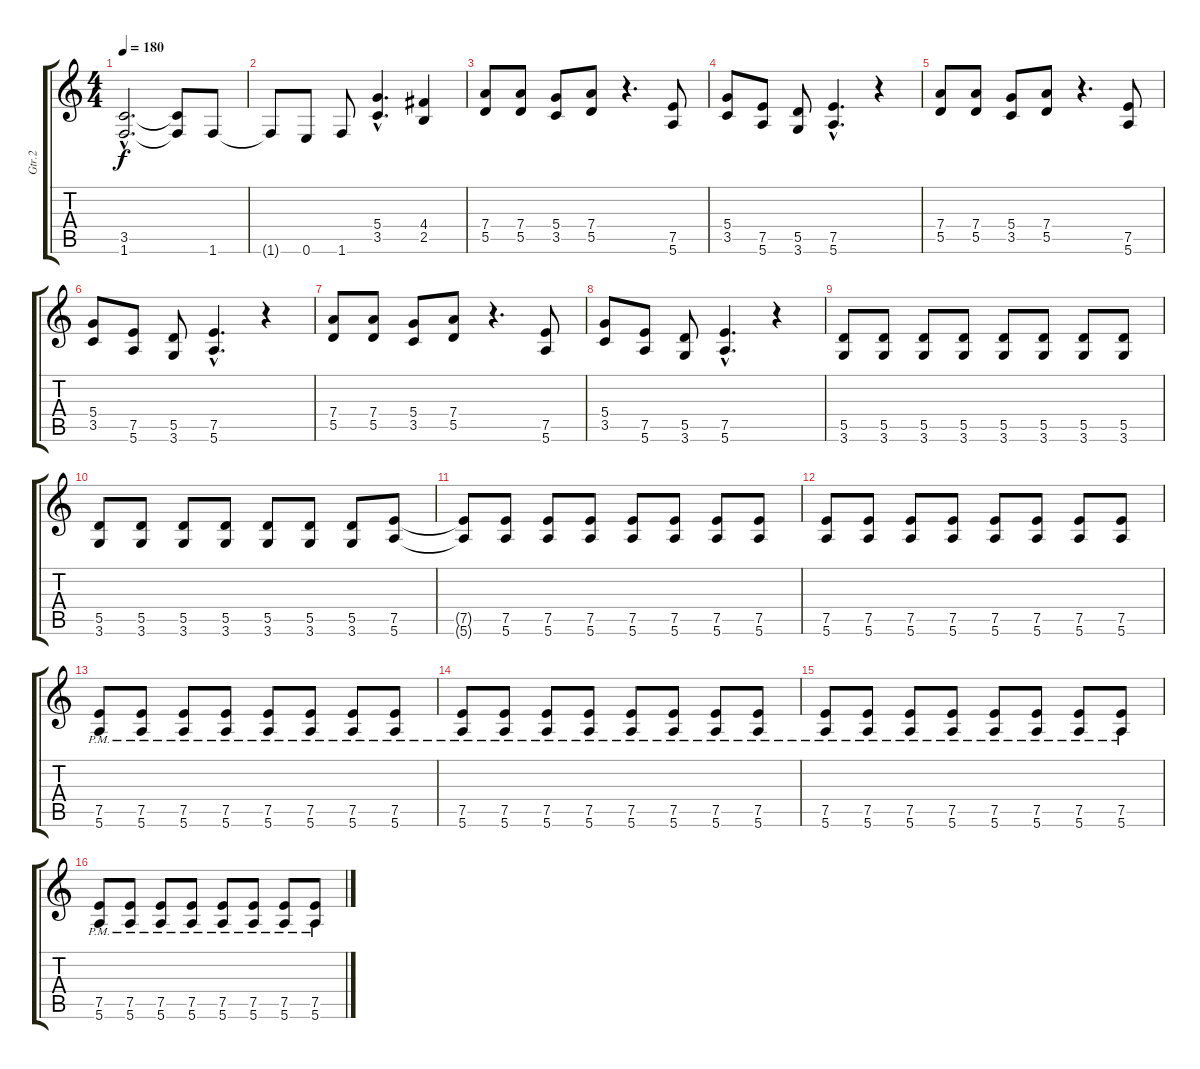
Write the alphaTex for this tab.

\track ("Gtr.2" "Gtr.2") {instrument overdrivenguitar}
\staff {score tabs}
\tuning (E4 B3 G3 D3 A2 E2) {hide}
\ts (4 4)
\tempo 180
\clef g2
\ks c
(3.5{hac t} 1.6{hac t}).2{d dy f} (3.5{t} 1.6{t}).8 1.6.8 |
1.6{t}.8 0.6.8 1.6.8 (5.4{hac} 3.5{hac}).4{d} (4.4 2.5).4 |
(7.4 5.5).8 (7.4 5.5).8 (5.4 3.5).8 (7.4 5.5).8 r.4{d} (7.5 5.6).8 |
(5.4 3.5).8 (7.5 5.6).8 (5.5 3.6).8 (7.5{hac} 5.6{hac}).4{d} r.4 |
(7.4 5.5).8 (7.4 5.5).8 (5.4 3.5).8 (7.4 5.5).8 r.4{d} (7.5 5.6).8 |
(5.4 3.5).8 (7.5 5.6).8 (5.5 3.6).8 (7.5{hac} 5.6{hac}).4{d} r.4 |
(7.4 5.5).8 (7.4 5.5).8 (5.4 3.5).8 (7.4 5.5).8 r.4{d} (7.5 5.6).8 |
(5.4 3.5).8 (7.5 5.6).8 (5.5 3.6).8 (7.5{hac} 5.6{hac}).4{d} r.4 |
(5.5 3.6).8 (5.5 3.6).8 (5.5 3.6).8 (5.5 3.6).8 (5.5 3.6).8 (5.5 3.6).8 (5.5 3.6).8 (5.5 3.6).8 |
(5.5 3.6).8 (5.5 3.6).8 (5.5 3.6).8 (5.5 3.6).8 (5.5 3.6).8 (5.5 3.6).8 (5.5 3.6).8 (7.5 5.6).8 |
(7.5{t} 5.6{t}).8 (7.5 5.6).8 (7.5 5.6).8 (7.5 5.6).8 (7.5 5.6).8 (7.5 5.6).8 (7.5 5.6).8 (7.5 5.6).8 |
(7.5 5.6).8 (7.5 5.6).8 (7.5 5.6).8 (7.5 5.6).8 (7.5 5.6).8 (7.5 5.6).8 (7.5 5.6).8 (7.5 5.6).8 |
(7.5{pm} 5.6{pm}).8 (7.5{pm} 5.6{pm}).8 (7.5{pm} 5.6{pm}).8 (7.5{pm} 5.6{pm}).8 (7.5{pm} 5.6{pm}).8 (7.5{pm} 5.6{pm}).8 (7.5{pm} 5.6{pm}).8 (7.5{pm} 5.6{pm}).8 |
(7.5{pm} 5.6{pm}).8 (7.5{pm} 5.6{pm}).8 (7.5{pm} 5.6{pm}).8 (7.5{pm} 5.6{pm}).8 (7.5{pm} 5.6{pm}).8 (7.5{pm} 5.6{pm}).8 (7.5{pm} 5.6{pm}).8 (7.5{pm} 5.6{pm}).8 |
(7.5{pm} 5.6{pm}).8 (7.5{pm} 5.6{pm}).8 (7.5{pm} 5.6{pm}).8 (7.5{pm} 5.6{pm}).8 (7.5{pm} 5.6{pm}).8 (7.5{pm} 5.6{pm}).8 (7.5{pm} 5.6{pm}).8 (7.5{pm} 5.6{pm}).8 |
(7.5{pm} 5.6{pm}).8 (7.5{pm} 5.6{pm}).8 (7.5{pm} 5.6{pm}).8 (7.5{pm} 5.6{pm}).8 (7.5{pm} 5.6{pm}).8 (7.5{pm} 5.6{pm}).8 (7.5{pm} 5.6{pm}).8 (7.5{pm} 5.6{pm}).8
